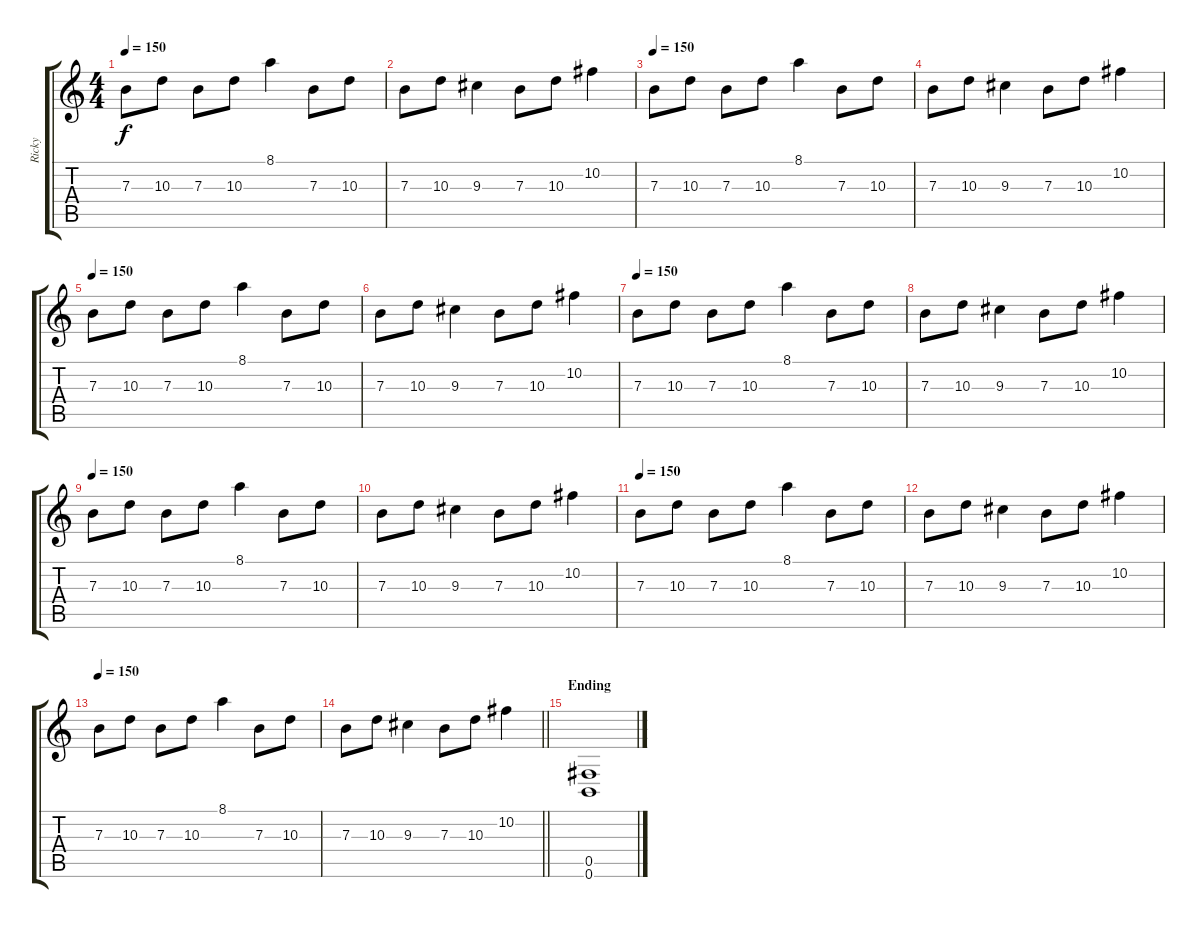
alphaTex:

\track ("Ricky" "Ricky") {instrument overdrivenguitar}
\staff {score tabs}
\tuning (Db4 Ab3 E3 B2 Gb2 B1) {hide}
\ts (4 4)
\tempo 150
\clef g2
\ks c
7.3.8{dy f} 10.3.8 7.3.8 10.3.8 8.1.4 7.3.8 10.3.8 |
7.3.8 10.3.8 9.3.4 7.3.8 10.3.8 10.2.4 |
\tempo 150
7.3.8 10.3.8 7.3.8 10.3.8 8.1.4 7.3.8 10.3.8 |
7.3.8 10.3.8 9.3.4 7.3.8 10.3.8 10.2.4 |
\tempo 150
7.3.8 10.3.8 7.3.8 10.3.8 8.1.4 7.3.8 10.3.8 |
7.3.8 10.3.8 9.3.4 7.3.8 10.3.8 10.2.4 |
\tempo 150
7.3.8 10.3.8 7.3.8 10.3.8 8.1.4 7.3.8 10.3.8 |
7.3.8 10.3.8 9.3.4 7.3.8 10.3.8 10.2.4 |
\tempo 150
7.3.8 10.3.8 7.3.8 10.3.8 8.1.4 7.3.8 10.3.8 |
7.3.8 10.3.8 9.3.4 7.3.8 10.3.8 10.2.4 |
\tempo 150
7.3.8 10.3.8 7.3.8 10.3.8 8.1.4 7.3.8 10.3.8 |
7.3.8 10.3.8 9.3.4 7.3.8 10.3.8 10.2.4 |
\tempo 150
7.3.8 10.3.8 7.3.8 10.3.8 8.1.4 7.3.8 10.3.8 |
\barLineRight lightlight
7.3.8 10.3.8 9.3.4 7.3.8 10.3.8 10.2.4 |
\section ("" "Ending")
(0.5 0.6).1
